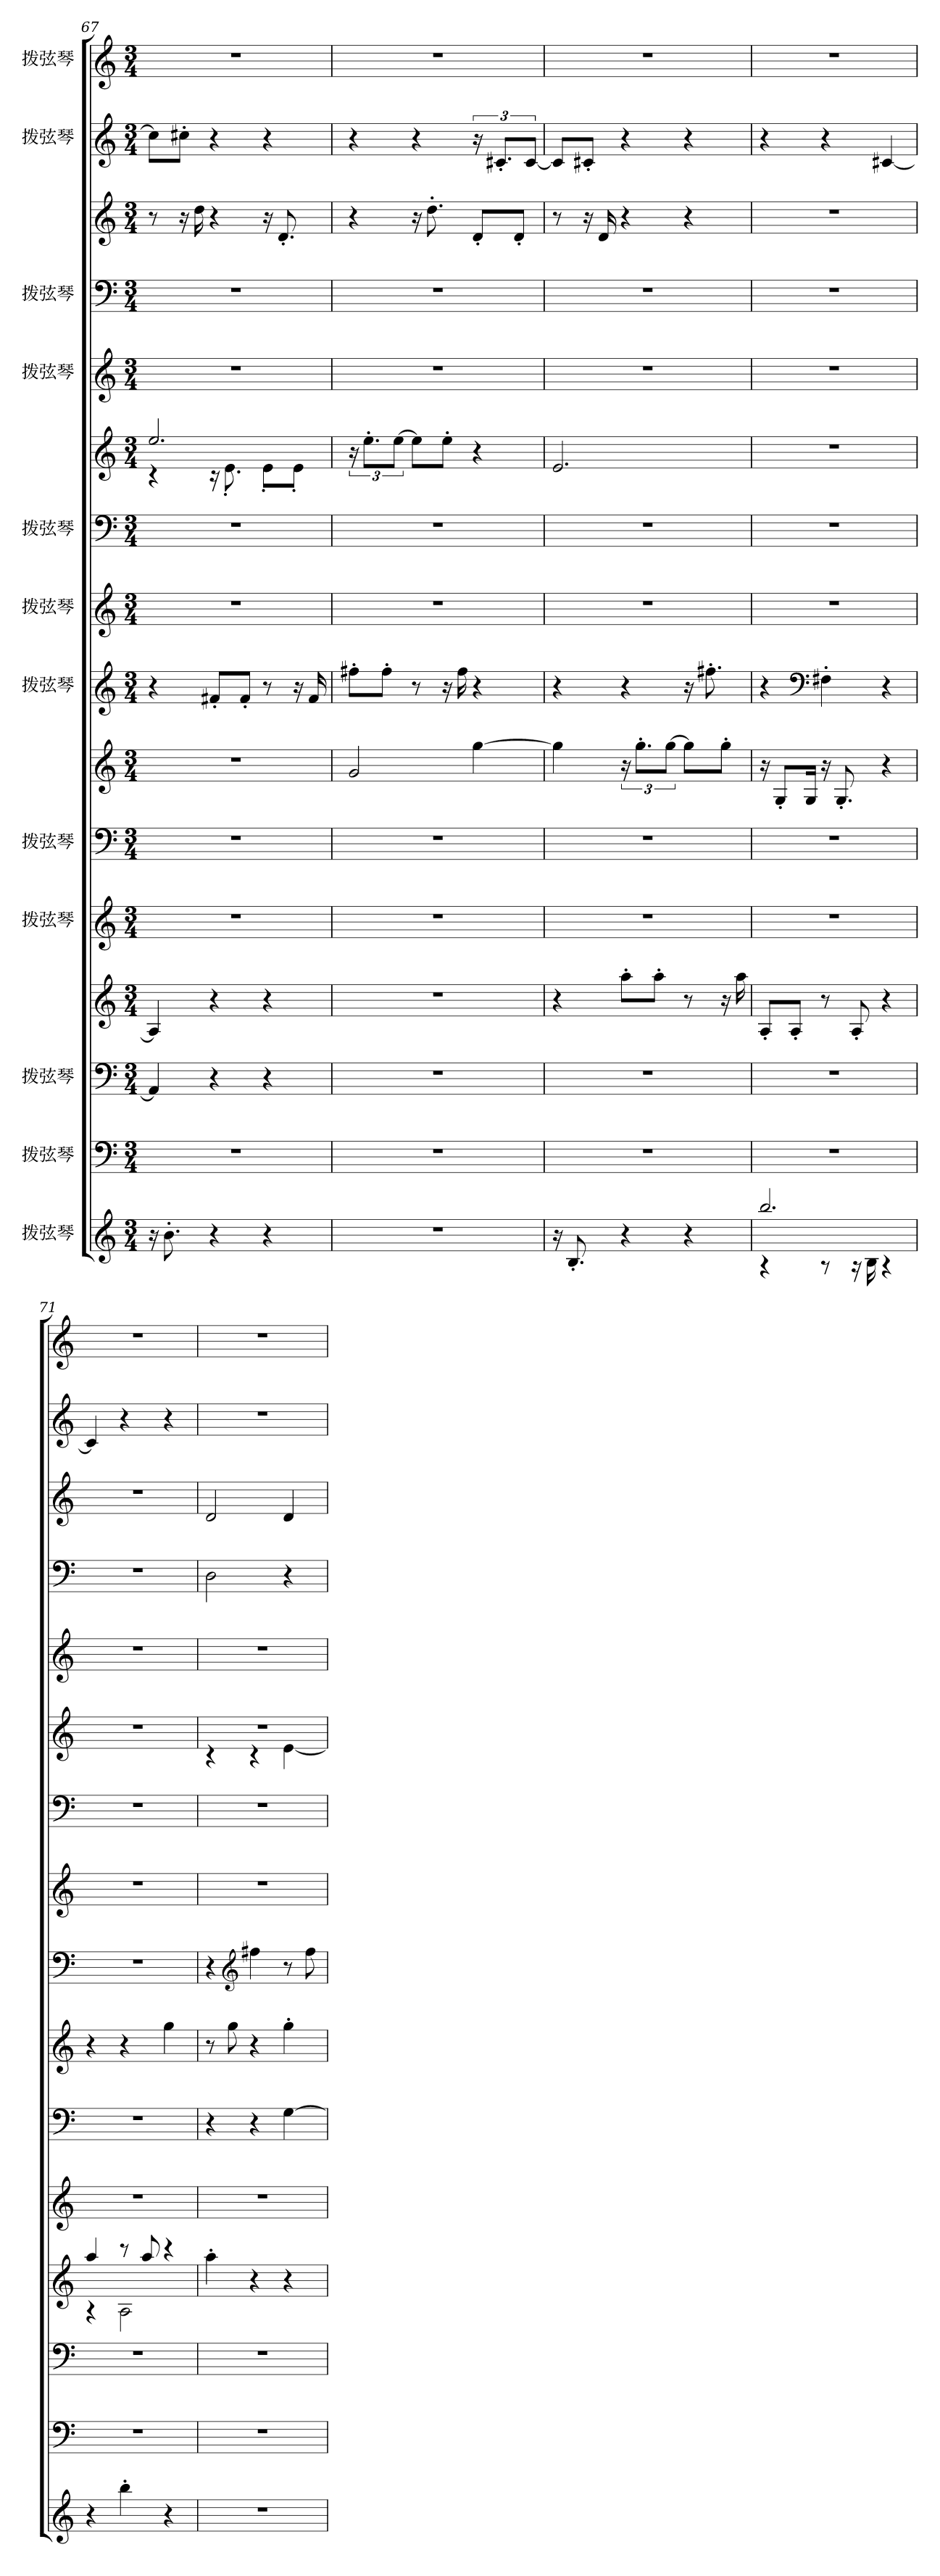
**kern	**kern	**kern	**kern	**kern	**kern	**kern	**kern	**kern	**kern	**kern	**kern	**kern	**kern	**kern	**kern
*part12	*part11	*part10	*part10	*part9	*part8	*part8	*part7	*part6	*part5	*part5	*part4	*part3	*part3	*part2	*part1
*staff16	*staff15	*staff14	*staff13	*staff12	*staff11	*staff10	*staff9	*staff8	*staff7	*staff6	*staff5	*staff4	*staff3	*staff2	*staff1
*I"拨弦琴	*I"拨弦琴	*I"拨弦琴	*	*I"拨弦琴	*I"拨弦琴	*	*I"拨弦琴	*I"拨弦琴	*I"拨弦琴	*	*I"拨弦琴	*I"拨弦琴	*	*I"拨弦琴	*I"拨弦琴
!!LO:PB:g=z
*clefG2	*clefF4	*clefF4	*clefG2	*clefG2	*clefF4	*clefG2	*clefG2	*clefG2	*clefF4	*clefG2	*clefG2	*clefF4	*clefG2	*clefG2	*clefG2
*k[]	*k[]	*k[]	*k[]	*k[]	*k[]	*k[]	*k[]	*k[]	*k[]	*k[]	*k[]	*k[]	*k[]	*k[]	*k[]
*M3/4	*M3/4	*M3/4	*M3/4	*M3/4	*M3/4	*M3/4	*M3/4	*M3/4	*M3/4	*M3/4	*M3/4	*M3/4	*M3/4	*M3/4	*M3/4
=67	=67	=67	=67	=67	=67	=67	=67	=67	=67	=67	=67	=67	=67	=67	=67
*	*	*	*	*	*	*	*	*	*	*^	*	*	*	*	*
16r	2.r	4AA/]	4A/]	2.r	2.r	2.r	4r	2.r	2.r	2.ee/	4r	2.r	2.r	8r	8cc#\L]	2.r
8.b'\	.	.	.	.	.	.	.	.	.	.	.	.	.	.	.	.
.	.	.	.	.	.	.	.	.	.	.	.	.	.	16r	8cc#X'\J	.
.	.	.	.	.	.	.	.	.	.	.	.	.	.	16dd\	.	.
4r	.	4r	4r	.	.	.	8f#X'/L	.	.	.	16r	.	.	4r	4r	.
.	.	.	.	.	.	.	.	.	.	.	8.e'\	.	.	.	.	.
.	.	.	.	.	.	.	8f#'/J	.	.	.	.	.	.	.	.	.
4r	.	4r	4r	.	.	.	8r	.	.	.	8e'\L	.	.	16r	4r	.
.	.	.	.	.	.	.	.	.	.	.	.	.	.	8.d'/	.	.
.	.	.	.	.	.	.	16r	.	.	.	8e'\J	.	.	.	.	.
.	.	.	.	.	.	.	16f#/	.	.	.	.	.	.	.	.	.
*	*	*	*	*	*	*	*	*	*	*v	*v	*	*	*	*	*
=68	=68	=68	=68	=68	=68	=68	=68	=68	=68	=68	=68	=68	=68	=68	=68
2.r	2.r	2.r	2.r	2.r	2.r	2g/	8ff#X'\L	2.r	2.r	24r	2.r	2.r	4r	4r	2.r
.	.	.	.	.	.	.	.	.	.	12.ee'\L	.	.	.	.	.
.	.	.	.	.	.	.	8ff#'\J	.	.	.	.	.	.	.	.
.	.	.	.	.	.	.	.	.	.	[12ee\J	.	.	.	.	.
.	.	.	.	.	.	.	8r	.	.	8ee\L]	.	.	16r	4r	.
.	.	.	.	.	.	.	.	.	.	.	.	.	8.dd'\	.	.
.	.	.	.	.	.	.	16r	.	.	8ee'\J	.	.	.	.	.
.	.	.	.	.	.	.	16ff#\	.	.	.	.	.	.	.	.
.	.	.	.	.	.	[4gg\	4r	.	.	4r	.	.	8d'/L	24r	.
.	.	.	.	.	.	.	.	.	.	.	.	.	.	12.c#X'/L	.
.	.	.	.	.	.	.	.	.	.	.	.	.	8d'/J	.	.
.	.	.	.	.	.	.	.	.	.	.	.	.	.	[12c#/J	.
=69	=69	=69	=69	=69	=69	=69	=69	=69	=69	=69	=69	=69	=69	=69	=69
16r	2.r	2.r	4r	2.r	2.r	4gg\]	4r	2.r	2.r	2.e/	2.r	2.r	8r	8c#/L]	2.r
8.B'/	.	.	.	.	.	.	.	.	.	.	.	.	.	.	.
.	.	.	.	.	.	.	.	.	.	.	.	.	16r	8c#X'/J	.
.	.	.	.	.	.	.	.	.	.	.	.	.	16d/	.	.
4r	.	.	8aa'\L	.	.	24r	4r	.	.	.	.	.	4r	4r	.
.	.	.	.	.	.	12.gg'\L	.	.	.	.	.	.	.	.	.
.	.	.	8aa'\J	.	.	.	.	.	.	.	.	.	.	.	.
.	.	.	.	.	.	[12gg\J	.	.	.	.	.	.	.	.	.
4r	.	.	8r	.	.	8gg\L]	16r	.	.	.	.	.	4r	4r	.
.	.	.	.	.	.	.	8.ff#X'\	.	.	.	.	.	.	.	.
.	.	.	16r	.	.	8gg'\J	.	.	.	.	.	.	.	.	.
.	.	.	16aa\	.	.	.	.	.	.	.	.	.	.	.	.
=70	=70	=70	=70	=70	=70	=70	=70	=70	=70	=70	=70	=70	=70	=70	=70
*^	*	*	*	*	*	*	*	*	*	*	*	*	*	*	*
2.bb/	4r	2.r	2.r	8A'/L	2.r	2.r	16r	4r	2.r	2.r	2.r	2.r	2.r	2.r	4r	2.r
.	.	.	.	.	.	.	8G'/L	.	.	.	.	.	.	.	.	.
.	.	.	.	8A'/J	.	.	.	.	.	.	.	.	.	.	.	.
.	.	.	.	.	.	.	16G/Jk	.	.	.	.	.	.	.	.	.
*	*	*	*	*	*	*	*	*clefF4	*	*	*	*	*	*	*	*
.	8r	.	.	8r	.	.	16r	4F#X'\	.	.	.	.	.	.	4r	.
.	.	.	.	.	.	.	8.G'/	.	.	.	.	.	.	.	.	.
.	16r	.	.	8A'/	.	.	.	.	.	.	.	.	.	.	.	.
.	16B\	.	.	.	.	.	.	.	.	.	.	.	.	.	.	.
.	4r	.	.	4r	.	.	4r	4r	.	.	.	.	.	.	[4c#X/	.
*v	*v	*	*	*	*	*	*	*	*	*	*	*	*	*	*	*
!!LO:PB:g=z
=71	=71	=71	=71	=71	=71	=71	=71	=71	=71	=71	=71	=71	=71	=71	=71
*	*	*	*^	*	*	*	*	*	*	*	*	*	*	*	*
4r	2.r	2.r	4aa/	4r	2.r	2.r	4r	2.r	2.r	2.r	2.r	2.r	2.r	2.r	4c#/]	2.r
4bb'\	.	.	8r	2A\	.	.	4r	.	.	.	.	.	.	.	4r	.
.	.	.	8aa/	.	.	.	.	.	.	.	.	.	.	.	.	.
4r	.	.	4r	.	.	.	4gg\	.	.	.	.	.	.	.	4r	.
*	*	*	*v	*v	*	*	*	*	*	*	*	*	*	*	*	*
=72	=72	=72	=72	=72	=72	=72	=72	=72	=72	=72	=72	=72	=72	=72	=72
*	*	*	*	*	*	*	*	*	*	*^	*	*	*	*	*
2.r	2.r	2.r	4aa'\	2.r	4r	8r	4r	2.r	2.r	2.r	4r	2.r	2D\	2d/	2.r	2.r
.	.	.	.	.	.	8gg\	.	.	.	.	.	.	.	.	.	.
*	*	*	*	*	*	*	*clefG2	*	*	*	*	*	*	*	*	*
.	.	.	4r	.	4r	4r	4ff#X\	.	.	.	4r	.	.	.	.	.
.	.	.	4r	.	[4G\	4gg'\	8r	.	.	.	[4e\	.	4r	4d/	.	.
.	.	.	.	.	.	.	8ff#\	.	.	.	.	.	.	.	.	.
*	*	*	*	*	*	*	*	*	*	*v	*v	*	*	*	*	*
=	=	=	=	=	=	=	=	=	=	=	=	=	=	=	=
*-	*-	*-	*-	*-	*-	*-	*-	*-	*-	*-	*-	*-	*-	*-	*-
